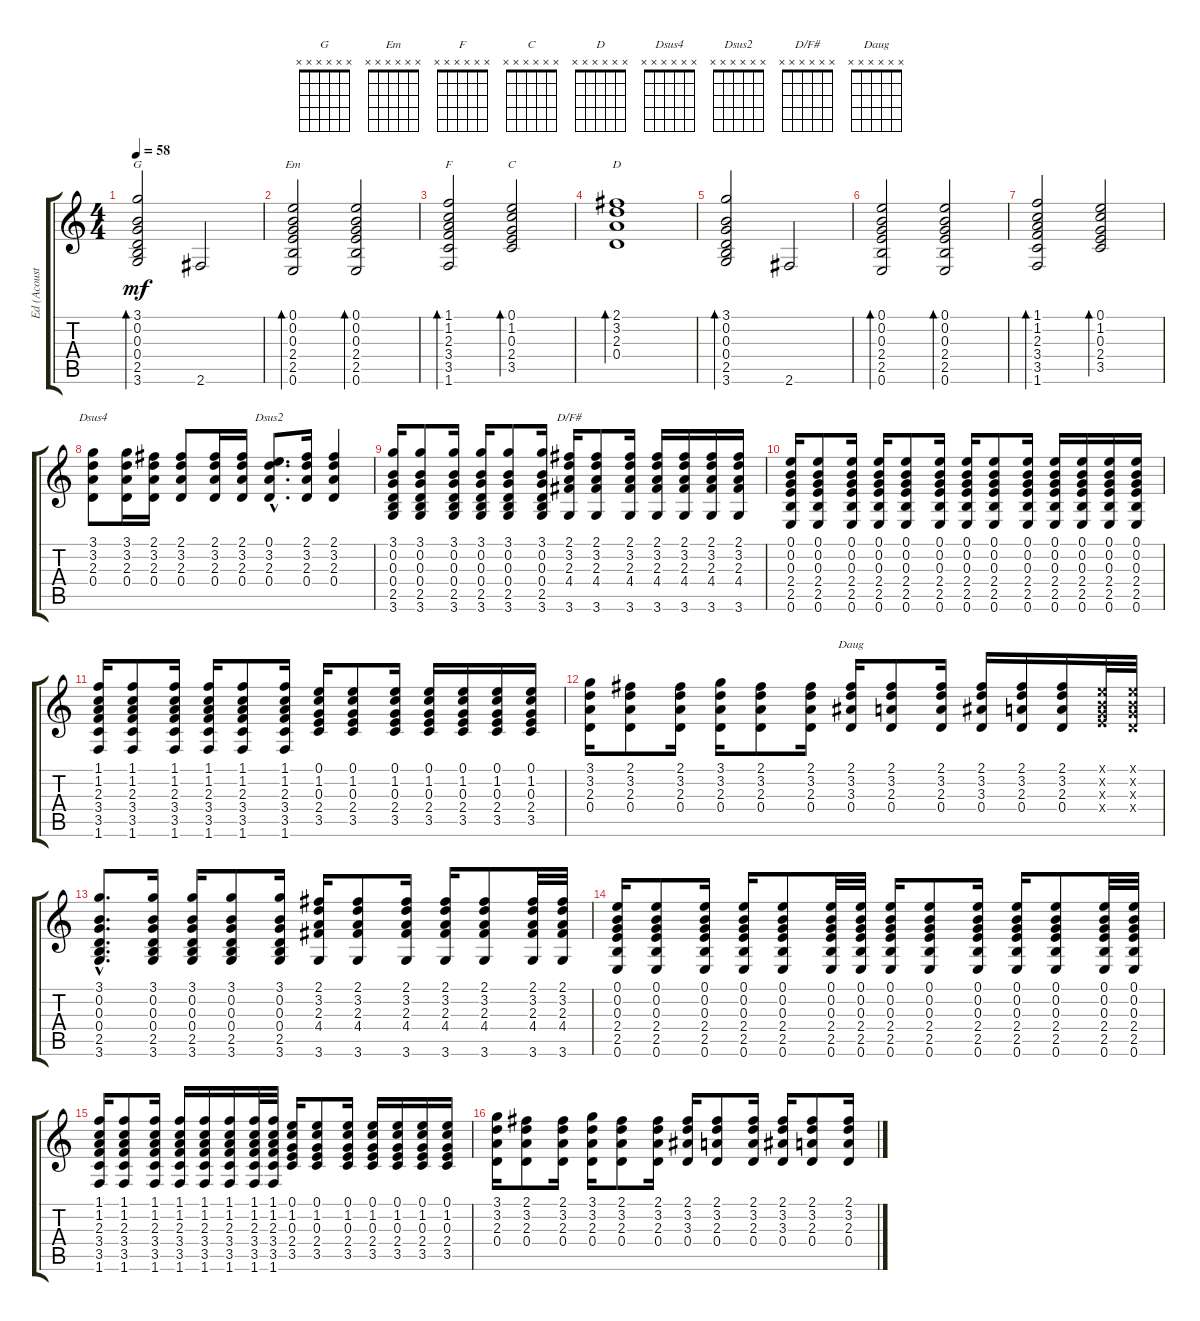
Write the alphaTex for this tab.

\track ("Ed (Acoustic Overdub)" "Ed (Acoust") {instrument acousticguitarsteel}
\staff {score tabs}
\tuning (E4 B3 G3 D3 A2 E2) {hide}
\chord ("G" x x x x x x)
\chord ("Em" x x x x x x)
\chord ("F" x x x x x x)
\chord ("C" x x x x x x)
\chord ("D" x x x x x x)
\chord ("Dsus4" x x x x x x)
\chord ("Dsus2" x x x x x x)
\chord ("D/F#" x x x x x x)
\chord ("Daug" x x x x x x)
\ts (4 4)
\tempo 58
\clef g2
\ks c
(3.1 0.2 0.3 0.4 2.5 3.6).2{bd 120 ch "G" dy mf instrument acousticguitarsteel} 2.6.2 |
(0.1 0.2 0.3 2.4 2.5 0.6).2{bd 120 ch "Em"} (0.1 0.2 0.3 2.4 2.5 0.6).2{bd 120} |
(1.1 1.2 2.3 3.4 3.5 1.6).2{bd 120 ch "F"} (0.1 1.2 0.3 2.4 3.5).2{bd 120 ch "C"} |
(2.1 3.2 2.3 0.4).1{bd 120 ch "D"} |
(3.1 0.2 0.3 0.4 2.5 3.6).2{bd 120} 2.6.2 |
(0.1 0.2 0.3 2.4 2.5 0.6).2{bd 120} (0.1 0.2 0.3 2.4 2.5 0.6).2{bd 120} |
(1.1 1.2 2.3 3.4 3.5 1.6).2{bd 120} (0.1 1.2 0.3 2.4 3.5).2{bd 120} |
(3.1 3.2 2.3 0.4).8{ch "Dsus4" volume 6} (3.1 3.2 2.3 0.4).16 (2.1 3.2 2.3 0.4).16 (2.1 3.2 2.3 0.4).8 (2.1 3.2 2.3 0.4).16 (2.1 3.2 2.3 0.4).16 (0.1{hac} 3.2{hac} 2.3{hac} 0.4{hac}).8{d ch "Dsus2"} (2.1 3.2 2.3 0.4).16 (2.1 3.2 2.3 0.4).4 |
(3.1 0.2 0.3 0.4 2.5 3.6).16 (3.1 0.2 0.3 0.4 2.5 3.6).8 (3.1 0.2 0.3 0.4 2.5 3.6).16 (3.1 0.2 0.3 0.4 2.5 3.6).16 (3.1 0.2 0.3 0.4 2.5 3.6).8 (3.1 0.2 0.3 0.4 2.5 3.6).16 (2.1 3.2 2.3 4.4 3.6).16{ch "D/F#"} (2.1 3.2 2.3 4.4 3.6).8 (2.1 3.2 2.3 4.4 3.6).16 (2.1 3.2 2.3 4.4 3.6).16 (2.1 3.2 2.3 4.4 3.6).16 (2.1 3.2 2.3 4.4 3.6).16 (2.1 3.2 2.3 4.4 3.6).16 |
(0.1 0.2 0.3 2.4 2.5 0.6).16 (0.1 0.2 0.3 2.4 2.5 0.6).8 (0.1 0.2 0.3 2.4 2.5 0.6).16 (0.1 0.2 0.3 2.4 2.5 0.6).16 (0.1 0.2 0.3 2.4 2.5 0.6).8 (0.1 0.2 0.3 2.4 2.5 0.6).16 (0.1 0.2 0.3 2.4 2.5 0.6).16 (0.1 0.2 0.3 2.4 2.5 0.6).8 (0.1 0.2 0.3 2.4 2.5 0.6).16 (0.1 0.2 0.3 2.4 2.5 0.6).16 (0.1 0.2 0.3 2.4 2.5 0.6).16 (0.1 0.2 0.3 2.4 2.5 0.6).16 (0.1 0.2 0.3 2.4 2.5 0.6).16 |
(1.1 1.2 2.3 3.4 3.5 1.6).16 (1.1 1.2 2.3 3.4 3.5 1.6).8 (1.1 1.2 2.3 3.4 3.5 1.6).16 (1.1 1.2 2.3 3.4 3.5 1.6).16 (1.1 1.2 2.3 3.4 3.5 1.6).8 (1.1 1.2 2.3 3.4 3.5 1.6).16 (0.1 1.2 0.3 2.4 3.5).16 (0.1 1.2 0.3 2.4 3.5).8 (0.1 1.2 0.3 2.4 3.5).16 (0.1 1.2 0.3 2.4 3.5).16 (0.1 1.2 0.3 2.4 3.5).16 (0.1 1.2 0.3 2.4 3.5).16 (0.1 1.2 0.3 2.4 3.5).16 |
(3.1 3.2 2.3 0.4).16 (2.1 3.2 2.3 0.4).8 (2.1 3.2 2.3 0.4).16 (3.1 3.2 2.3 0.4).16 (2.1 3.2 2.3 0.4).8 (2.1 3.2 2.3 0.4).16 (2.1 3.2 3.3 0.4).16{ch "Daug"} (2.1 3.2 2.3 0.4).8 (2.1 3.2 2.3 0.4).16 (2.1 3.2 3.3 0.4).16 (2.1 3.2 2.3 0.4).16 (2.1 3.2 2.3 0.4).16 (0.1{x} 0.2{x} 0.3{x} 2.4{x}).32 (0.1{x} 0.2{x} 0.3{x} 0.4{x}).32 |
(3.1{hac} 0.2{hac} 0.3{hac} 0.4{hac} 2.5{hac} 3.6{hac}).8{d} (3.1 0.2 0.3 0.4 2.5 3.6).16 (3.1 0.2 0.3 0.4 2.5 3.6).16 (3.1 0.2 0.3 0.4 2.5 3.6).8 (3.1 0.2 0.3 0.4 2.5 3.6).16 (2.1 3.2 2.3 4.4 3.6).16 (2.1 3.2 2.3 4.4 3.6).8 (2.1 3.2 2.3 4.4 3.6).16 (2.1 3.2 2.3 4.4 3.6).16 (2.1 3.2 2.3 4.4 3.6).8 (2.1 3.2 2.3 4.4 3.6).32 (2.1 3.2 2.3 4.4 3.6).32 |
(0.1 0.2 0.3 2.4 2.5 0.6).16 (0.1 0.2 0.3 2.4 2.5 0.6).8 (0.1 0.2 0.3 2.4 2.5 0.6).16 (0.1 0.2 0.3 2.4 2.5 0.6).16 (0.1 0.2 0.3 2.4 2.5 0.6).8 (0.1 0.2 0.3 2.4 2.5 0.6).32 (0.1 0.2 0.3 2.4 2.5 0.6).32 (0.1 0.2 0.3 2.4 2.5 0.6).16 (0.1 0.2 0.3 2.4 2.5 0.6).8 (0.1 0.2 0.3 2.4 2.5 0.6).16 (0.1 0.2 0.3 2.4 2.5 0.6).16 (0.1 0.2 0.3 2.4 2.5 0.6).8 (0.1 0.2 0.3 2.4 2.5 0.6).32 (0.1 0.2 0.3 2.4 2.5 0.6).32 |
(1.1 1.2 2.3 3.4 3.5 1.6).16 (1.1 1.2 2.3 3.4 3.5 1.6).8 (1.1 1.2 2.3 3.4 3.5 1.6).16 (1.1 1.2 2.3 3.4 3.5 1.6).16 (1.1 1.2 2.3 3.4 3.5 1.6).16 (1.1 1.2 2.3 3.4 3.5 1.6).16 (1.1 1.2 2.3 3.4 3.5 1.6).32 (1.1 1.2 2.3 3.4 3.5 1.6).32 (0.1 1.2 0.3 2.4 3.5).16 (0.1 1.2 0.3 2.4 3.5).8 (0.1 1.2 0.3 2.4 3.5).16 (0.1 1.2 0.3 2.4 3.5).16 (0.1 1.2 0.3 2.4 3.5).16 (0.1 1.2 0.3 2.4 3.5).16 (0.1 1.2 0.3 2.4 3.5).16 |
(3.1 3.2 2.3 0.4).16 (2.1 3.2 2.3 0.4).8 (2.1 3.2 2.3 0.4).16 (3.1 3.2 2.3 0.4).16 (2.1 3.2 2.3 0.4).8 (2.1 3.2 2.3 0.4).16 (2.1 3.2 3.3 0.4).16 (2.1 3.2 2.3 0.4).8 (2.1 3.2 2.3 0.4).16 (2.1 3.2 3.3 0.4).16 (2.1 3.2 2.3 0.4).8 (2.1 3.2 2.3 0.4).16
